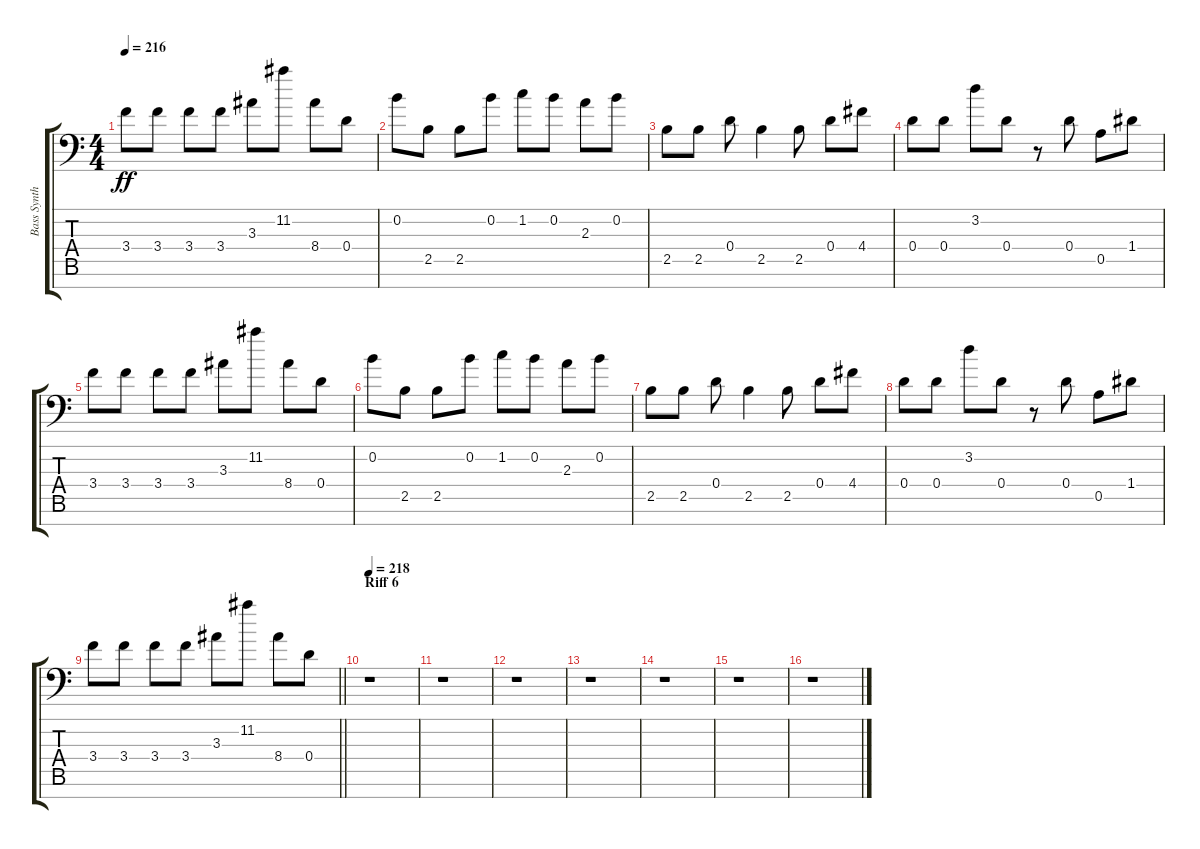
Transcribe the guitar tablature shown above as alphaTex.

\track ("Bass Synth Arp" "Bass Synth") {instrument synthbass1}
\staff {score tabs}
\tuning (C8 B3 G3 D3 A2 E2 C-1) {hide}
\ts (4 4)
\tempo 216
\clef f4
\ks c
3.4.8{dy ff} 3.4.8 3.4.8 3.4.8 3.3.8 11.2.8 8.4.8 0.4.8 |
0.2.8 2.5.8 2.5.8 0.2.8 1.2.8 0.2.8 2.3.8 0.2.8 |
2.5.8 2.5.8 0.4.8 2.5.4 2.5.8 0.4.8 4.4.8 |
0.4.8 0.4.8 3.2.8 0.4.8 r.8 0.4.8 0.5.8 1.4.8 |
3.4.8 3.4.8 3.4.8 3.4.8 3.3.8 11.2.8 8.4.8 0.4.8 |
0.2.8 2.5.8 2.5.8 0.2.8 1.2.8 0.2.8 2.3.8 0.2.8 |
2.5.8 2.5.8 0.4.8 2.5.4 2.5.8 0.4.8 4.4.8 |
0.4.8 0.4.8 3.2.8 0.4.8 r.8 0.4.8 0.5.8 1.4.8 |
\barLineRight lightlight
3.4.8 3.4.8 3.4.8 3.4.8 3.3.8 11.2.8 8.4.8 0.4.8 |
\section ("" "Riff 6")
\tempo 218
r.1 |
r.1 |
r.1 |
r.1 |
r.1 |
r.1 |
r.1
